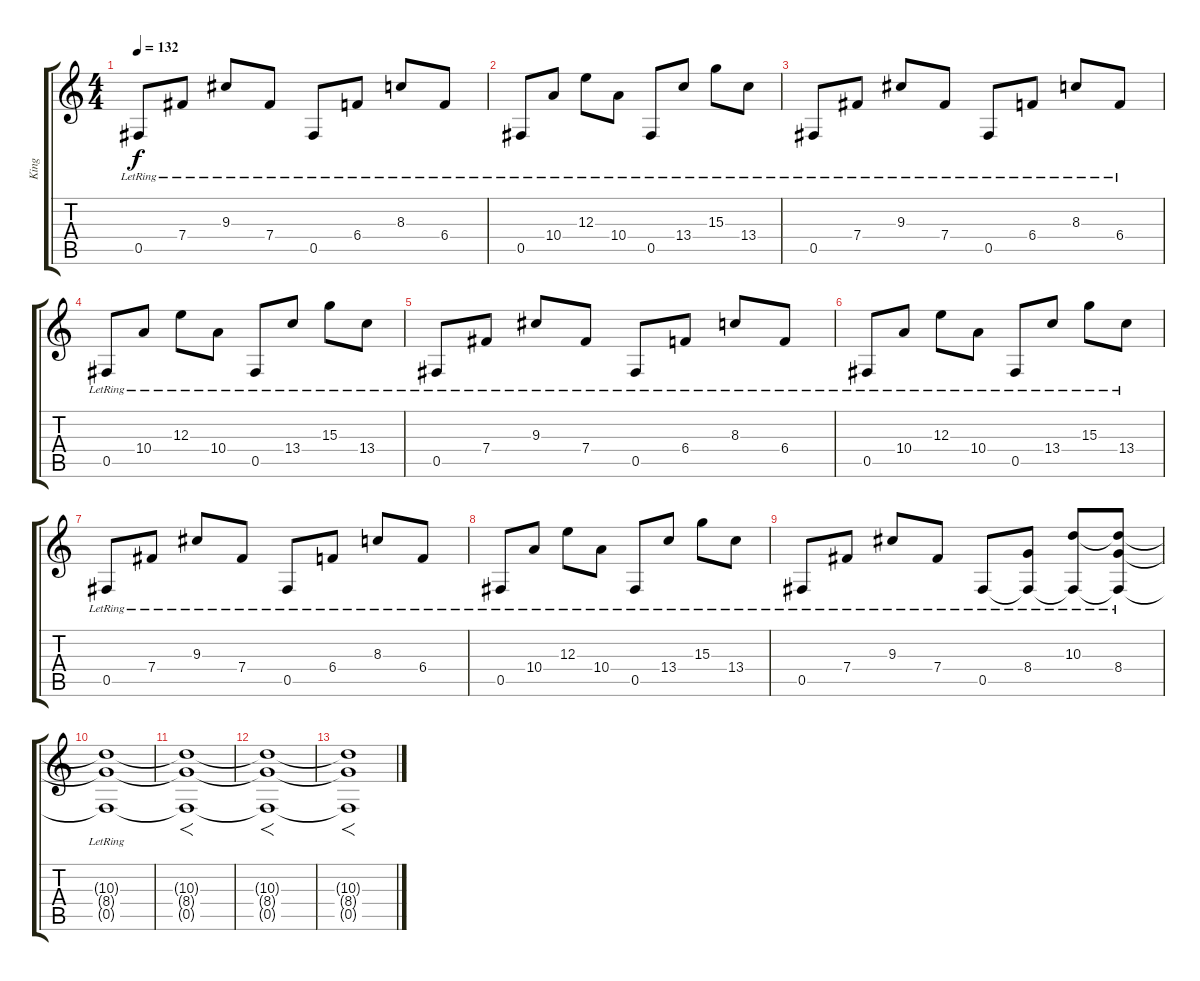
\track ("King" "King") {instrument distortionguitar}
\staff {score tabs}
\tuning (Db4 Ab3 E3 B2 Gb2 Db2) {hide}
\ts (4 4)
\tempo 132
\clef g2
\ks c
0.5{lr}.8{dy f} 7.4{lr}.8 9.3{lr}.8 7.4{lr}.8 0.5{lr}.8 6.4{lr}.8 8.3{lr}.8 6.4{lr}.8 |
0.5{lr}.8 10.4{lr}.8 12.3{lr}.8 10.4{lr}.8 0.5{lr}.8 13.4{lr}.8 15.3{lr}.8 13.4{lr}.8 |
0.5{lr}.8 7.4{lr}.8 9.3{lr}.8 7.4{lr}.8 0.5{lr}.8 6.4{lr}.8 8.3{lr}.8 6.4{lr}.8 |
0.5{lr}.8 10.4{lr}.8 12.3{lr}.8 10.4{lr}.8 0.5{lr}.8 13.4{lr}.8 15.3{lr}.8 13.4{lr}.8 |
0.5{lr}.8 7.4{lr}.8 9.3{lr}.8 7.4{lr}.8 0.5{lr}.8 6.4{lr}.8 8.3{lr}.8 6.4{lr}.8 |
0.5{lr}.8 10.4{lr}.8 12.3{lr}.8 10.4{lr}.8 0.5{lr}.8 13.4{lr}.8 15.3{lr}.8 13.4{lr}.8 |
0.5{lr}.8 7.4{lr}.8 9.3{lr}.8 7.4{lr}.8 0.5{lr}.8 6.4{lr}.8 8.3{lr}.8 6.4{lr}.8 |
0.5{lr}.8 10.4{lr}.8 12.3{lr}.8 10.4{lr}.8 0.5{lr}.8 13.4{lr}.8 15.3{lr}.8 13.4{lr}.8 |
0.5{lr}.8 7.4{lr}.8 9.3{lr}.8 7.4{lr}.8 0.5{lr}.8 (8.4{lr} 0.5{lr t}).8 (10.3{lr} 0.5{lr t}).8 (10.3{lr t} 8.4{lr} 0.5{lr t}).8 |
(10.3{lr t} 8.4{lr t} 0.5{lr t}).1 |
(10.3{t} 8.4{t} 0.5{t}).1{f} |
(10.3{t} 8.4{t} 0.5{t}).1{f} |
(10.3{t} 8.4{t} 0.5{t}).1{f}
